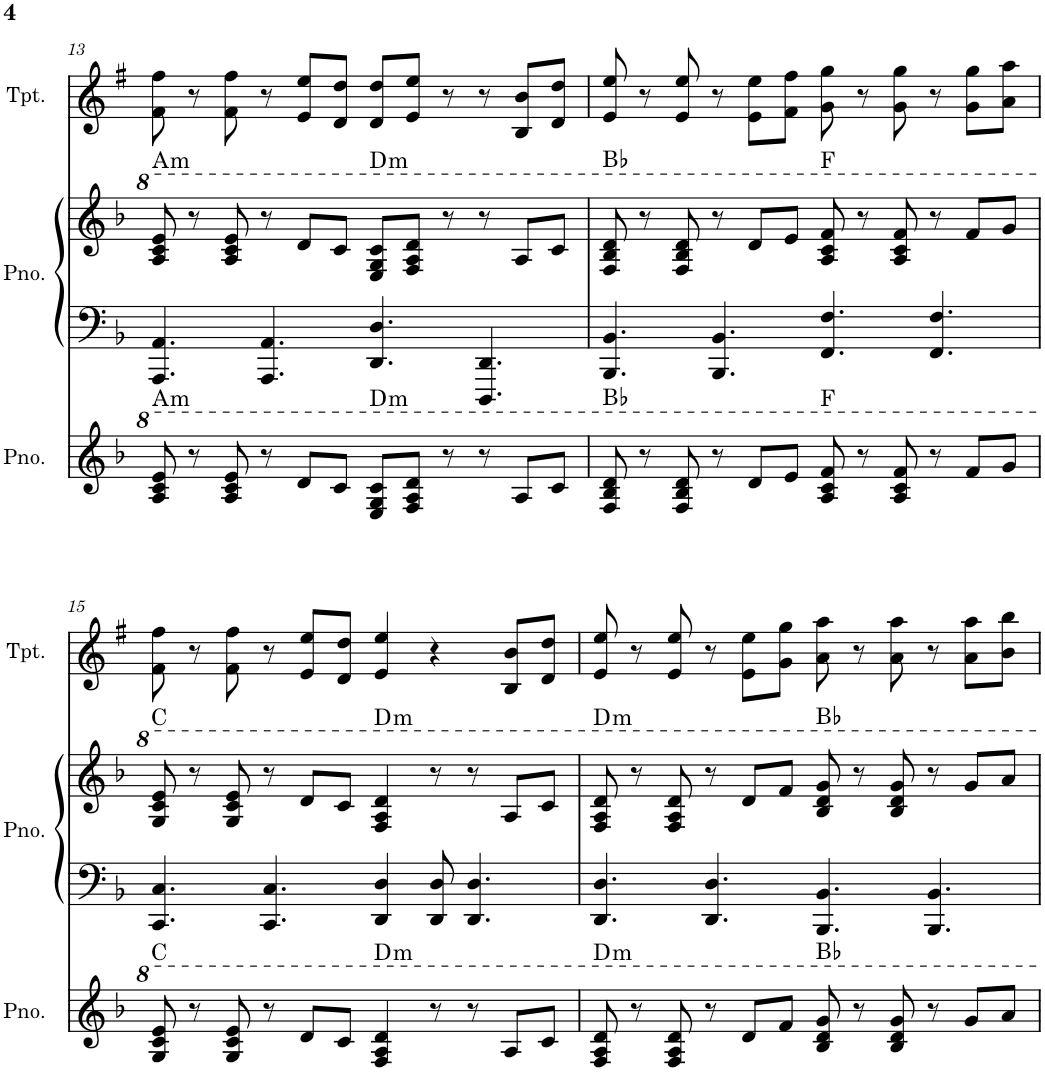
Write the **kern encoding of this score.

**kern	**harte	**kern	**kern	**harte	**kern
*part3	*part3	*part2	*part2	*part2	*part1
*staff4	*	*staff3	*staff2	*	*staff1
*I"Piano	*	*I"Piano	*	*	*I"Trumpet Bb
*I'Pno.	*	*I'Pno.	*	*	*I'Tpt.
!!LO:PB:g=z
*clefG2	*	*clefF4	*clefG2	*	*clefG2
*	*	*	*	*	*Trd1c2
*k[b-]	*	*k[b-]	*k[b-]	*	*k[f#]
*M12/8	*	*M12/8	*M12/8	*	*M12/8
=13	=13	=13	=13	=13	=13
!	!LO:H:kt=m	!	!	!LO:H:kt=m	!
8a/ 8cc/ 8ee/	A:min	4.AAA/ 4.AA/	8a/ 8cc/ 8ee/	A:min	8f#\ 8ff#\
8r	.	.	8r	.	8r
8a/ 8cc/ 8ee/	.	.	8a/ 8cc/ 8ee/	.	8f#\ 8ff#\
8r	.	4.AAA/ 4.AA/	8r	.	8r
8dd/L	.	.	8dd/L	.	8e/ 8ee/L
8cc/J	.	.	8cc/J	.	8d/ 8dd/J
!	!LO:H:kt=m	!	!	!LO:H:kt=m	!
8e/ 8g/ 8cc/L	D:min	4.DD/ 4.D/	8e/ 8g/ 8cc/L	D:min	8d/ 8dd/L
8f/ 8a/ 8dd/J	.	.	8f/ 8a/ 8dd/J	.	8e/ 8ee/J
8r	.	.	8r	.	8r
8r	.	4.DDD/ 4.DD/	8r	.	8r
8a/L	.	.	8a/L	.	8B/ 8b/L
8cc/J	.	.	8cc/J	.	8d/ 8dd/J
=14	=14	=14	=14	=14	=14
8f/ 8b-/ 8dd/	Bb:maj	4.BBB-/ 4.BB-/	8f/ 8b-/ 8dd/	Bb:maj	8e/ 8ee/
8r	.	.	8r	.	8r
8f/ 8b-/ 8dd/	.	.	8f/ 8b-/ 8dd/	.	8e/ 8ee/
8r	.	4.BBB-/ 4.BB-/	8r	.	8r
8dd/L	.	.	8dd/L	.	8e\ 8ee\L
8ee/J	.	.	8ee/J	.	8f#\ 8ff#\J
8a/ 8cc/ 8ff/	F:maj	4.FF/ 4.F/	8a/ 8cc/ 8ff/	F:maj	8g\ 8gg\
8r	.	.	8r	.	8r
8a/ 8cc/ 8ff/	.	.	8a/ 8cc/ 8ff/	.	8g\ 8gg\
8r	.	4.FF/ 4.F/	8r	.	8r
8ff/L	.	.	8ff/L	.	8g\ 8gg\L
8gg/J	.	.	8gg/J	.	8a\ 8aa\J
!!LO:LB:g=z
=15	=15	=15	=15	=15	=15
8g/ 8cc/ 8ee/	C:maj	4.CC/ 4.C/	8g/ 8cc/ 8ee/	C:maj	8f#\ 8ff#\
8r	.	.	8r	.	8r
8g/ 8cc/ 8ee/	.	.	8g/ 8cc/ 8ee/	.	8f#\ 8ff#\
8r	.	4.CC/ 4.C/	8r	.	8r
8dd/L	.	.	8dd/L	.	8e/ 8ee/L
8cc/J	.	.	8cc/J	.	8d/ 8dd/J
!	!LO:H:kt=m	!	!	!LO:H:kt=m	!
4f/ 4a/ 4dd/	D:min	4DD/ 4D/	4f/ 4a/ 4dd/	D:min	4e/ 4ee/
8r	.	8DD/ 8D/	8r	.	4r
8r	.	4.DD/ 4.D/	8r	.	.
8a/L	.	.	8a/L	.	8B/ 8b/L
8cc/J	.	.	8cc/J	.	8d/ 8dd/J
=16	=16	=16	=16	=16	=16
!	!LO:H:kt=m	!	!	!LO:H:kt=m	!
8f/ 8a/ 8dd/	D:min	4.DD/ 4.D/	8f/ 8a/ 8dd/	D:min	8e/ 8ee/
8r	.	.	8r	.	8r
8f/ 8a/ 8dd/	.	.	8f/ 8a/ 8dd/	.	8e/ 8ee/
8r	.	4.DD/ 4.D/	8r	.	8r
8dd/L	.	.	8dd/L	.	8e\ 8ee\L
8ff/J	.	.	8ff/J	.	8g\ 8gg\J
8b-/ 8dd/ 8gg/	Bb:maj	4.BBB-/ 4.BB-/	8b-/ 8dd/ 8gg/	Bb:maj	8a\ 8aa\
8r	.	.	8r	.	8r
8b-/ 8dd/ 8gg/	.	.	8b-/ 8dd/ 8gg/	.	8a\ 8aa\
8r	.	4.BBB-/ 4.BB-/	8r	.	8r
8gg/L	.	.	8gg/L	.	8a\ 8aa\L
8aa/J	.	.	8aa/J	.	8b\ 8bb\J
=	=	=	=	=	=
*-	*-	*-	*-	*-	*-
